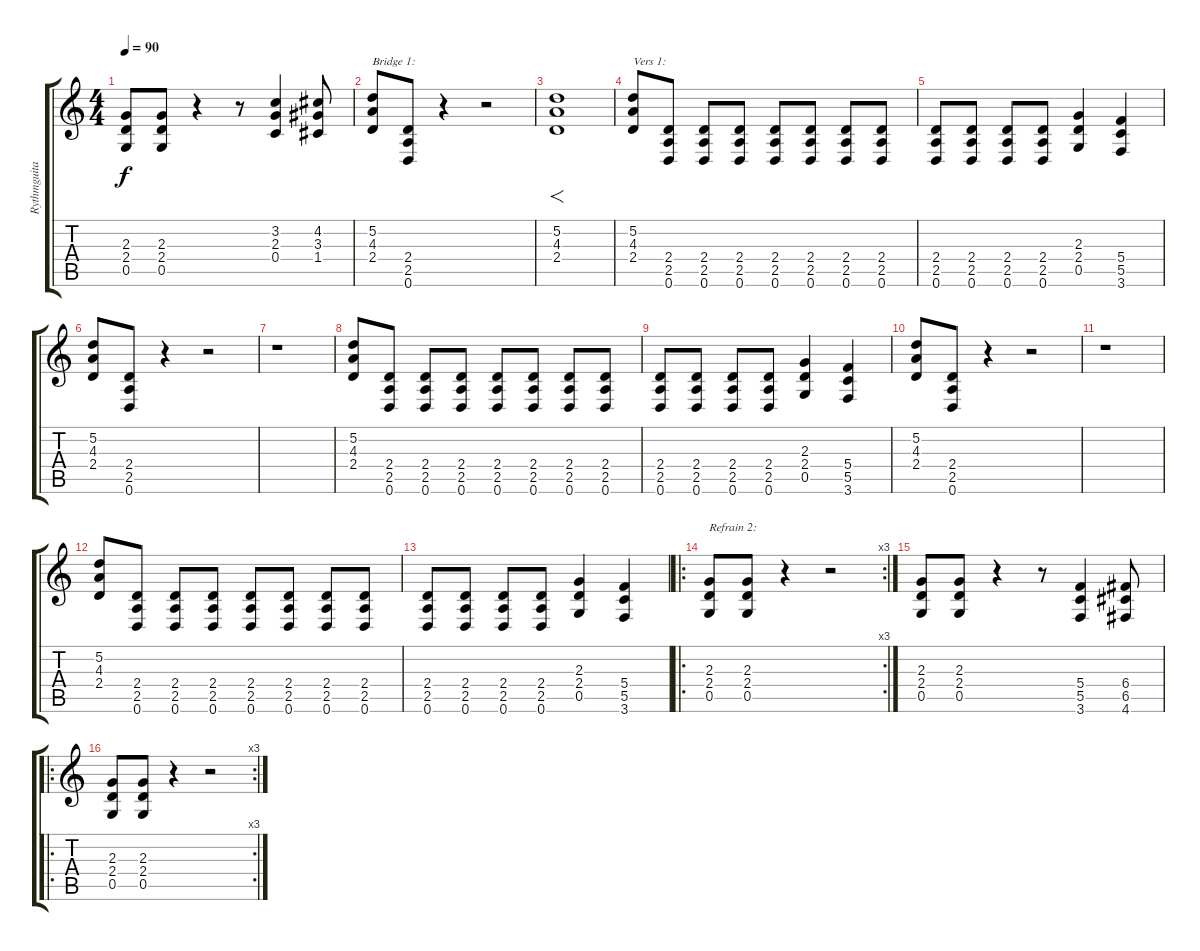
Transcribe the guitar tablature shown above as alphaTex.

\track ("Rythmguitar  (Tim):" "Rythmguita") {instrument overdrivenguitar}
\staff {score tabs}
\tuning (D4 A3 F3 C3 G2 D2) {hide}
\ts (4 4)
\tempo 90
\clef g2
\ks c
(2.3 2.4 0.5).8{dy f} (2.3 2.4 0.5).8 r.4 r.8 (3.2 2.3 0.4).4 (4.2 3.3 1.4).8 |
(5.2 4.3 2.4).8{txt "Bridge 1:"} (2.4 2.5 0.6).8 r.4 r.2 |
(5.2 4.3 2.4).1{f} |
(5.2 4.3 2.4).8{txt "Vers 1:"} (2.4 2.5 0.6).8 (2.4 2.5 0.6).8 (2.4 2.5 0.6).8 (2.4 2.5 0.6).8 (2.4 2.5 0.6).8 (2.4 2.5 0.6).8 (2.4 2.5 0.6).8 |
(2.4 2.5 0.6).8 (2.4 2.5 0.6).8 (2.4 2.5 0.6).8 (2.4 2.5 0.6).8 (2.3 2.4 0.5).4 (5.4 5.5 3.6).4 |
(5.2 4.3 2.4).8 (2.4 2.5 0.6).8 r.4 r.2 |
r.1 |
(5.2 4.3 2.4).8 (2.4 2.5 0.6).8 (2.4 2.5 0.6).8 (2.4 2.5 0.6).8 (2.4 2.5 0.6).8 (2.4 2.5 0.6).8 (2.4 2.5 0.6).8 (2.4 2.5 0.6).8 |
(2.4 2.5 0.6).8 (2.4 2.5 0.6).8 (2.4 2.5 0.6).8 (2.4 2.5 0.6).8 (2.3 2.4 0.5).4 (5.4 5.5 3.6).4 |
(5.2 4.3 2.4).8 (2.4 2.5 0.6).8 r.4 r.2 |
r.1 |
(5.2 4.3 2.4).8 (2.4 2.5 0.6).8 (2.4 2.5 0.6).8 (2.4 2.5 0.6).8 (2.4 2.5 0.6).8 (2.4 2.5 0.6).8 (2.4 2.5 0.6).8 (2.4 2.5 0.6).8 |
(2.4 2.5 0.6).8 (2.4 2.5 0.6).8 (2.4 2.5 0.6).8 (2.4 2.5 0.6).8 (2.3 2.4 0.5).4 (5.4 5.5 3.6).4 |
\ro
\rc 3
(2.3 2.4 0.5).8{txt "Refrain 2:"} (2.3 2.4 0.5).8 r.4 r.2 |
(2.3 2.4 0.5).8 (2.3 2.4 0.5).8 r.4 r.8 (5.4 5.5 3.6).4 (6.4 6.5 4.6).8 |
\ro
\rc 3
(2.3 2.4 0.5).8 (2.3 2.4 0.5).8 r.4 r.2
